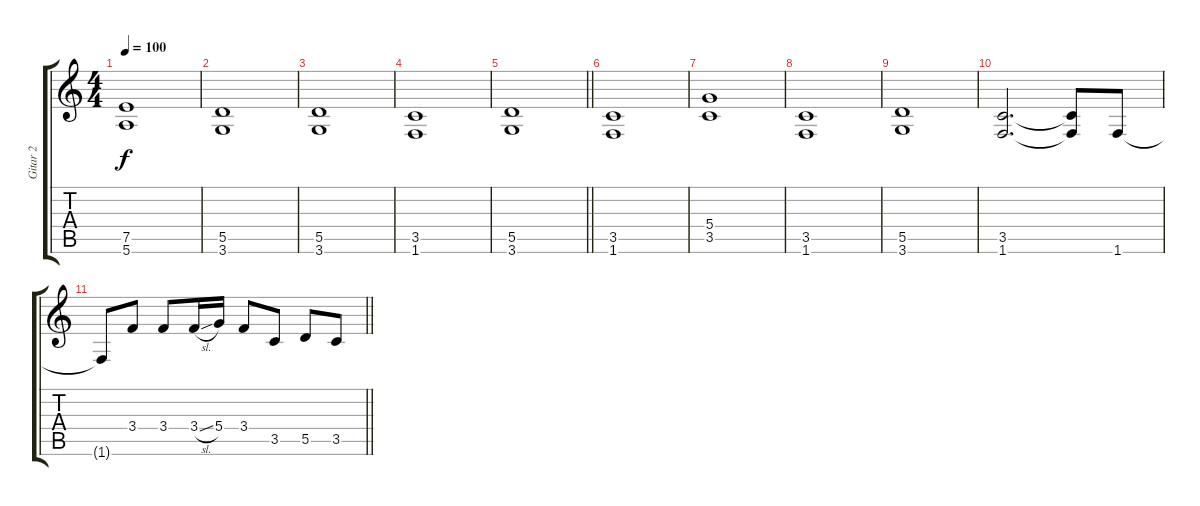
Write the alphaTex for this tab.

\track ("Gitar 2" "Gitar 2") {instrument overdrivenguitar}
\staff {score tabs}
\tuning (E4 B3 G3 D3 A2 E2) {hide}
\ts (4 4)
\tempo 100
\clef g2
\ks c
(7.5 5.6).1{dy f} |
(5.5 3.6).1 |
(5.5 3.6).1 |
(3.5 1.6).1 |
\barLineRight lightlight
(5.5 3.6).1 |
(3.5 1.6).1 |
(5.4 3.5).1 |
(3.5 1.6).1 |
(5.5 3.6).1 |
(3.5 1.6).2{d} (3.5{t} 1.6{t}).8 1.6.8 |
\barLineRight lightlight
1.6{t}.8 3.4.8 3.4.8 3.4{sl}.16 5.4.16 3.4.8 3.5.8 5.5.8 3.5.8
